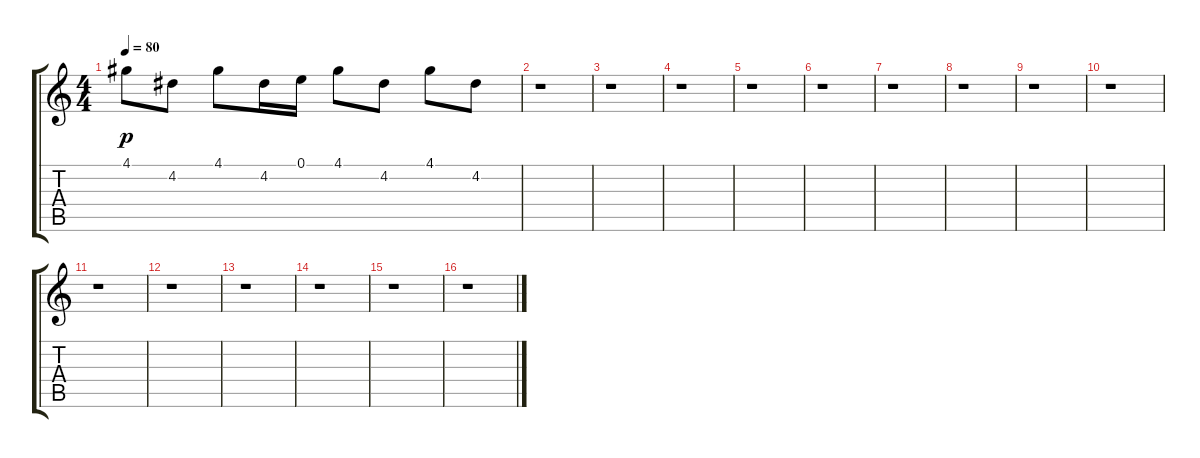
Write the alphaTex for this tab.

\track "" {instrument electricguitarclean}
\staff {score tabs}
\tuning (E4 B3 G3 D3 A2 E2) {hide}
\ts (4 4)
\tempo 80
\clef g2
\ks c
4.1.8{dy p} 4.2.8 4.1.8 4.2.16 0.1.16 4.1.8 4.2.8 4.1.8 4.2.8 |
r.1 |
r.1 |
r.1 |
r.1 |
r.1 |
r.1 |
r.1 |
r.1 |
r.1 |
r.1 |
r.1 |
r.1 |
r.1 |
r.1 |
r.1
